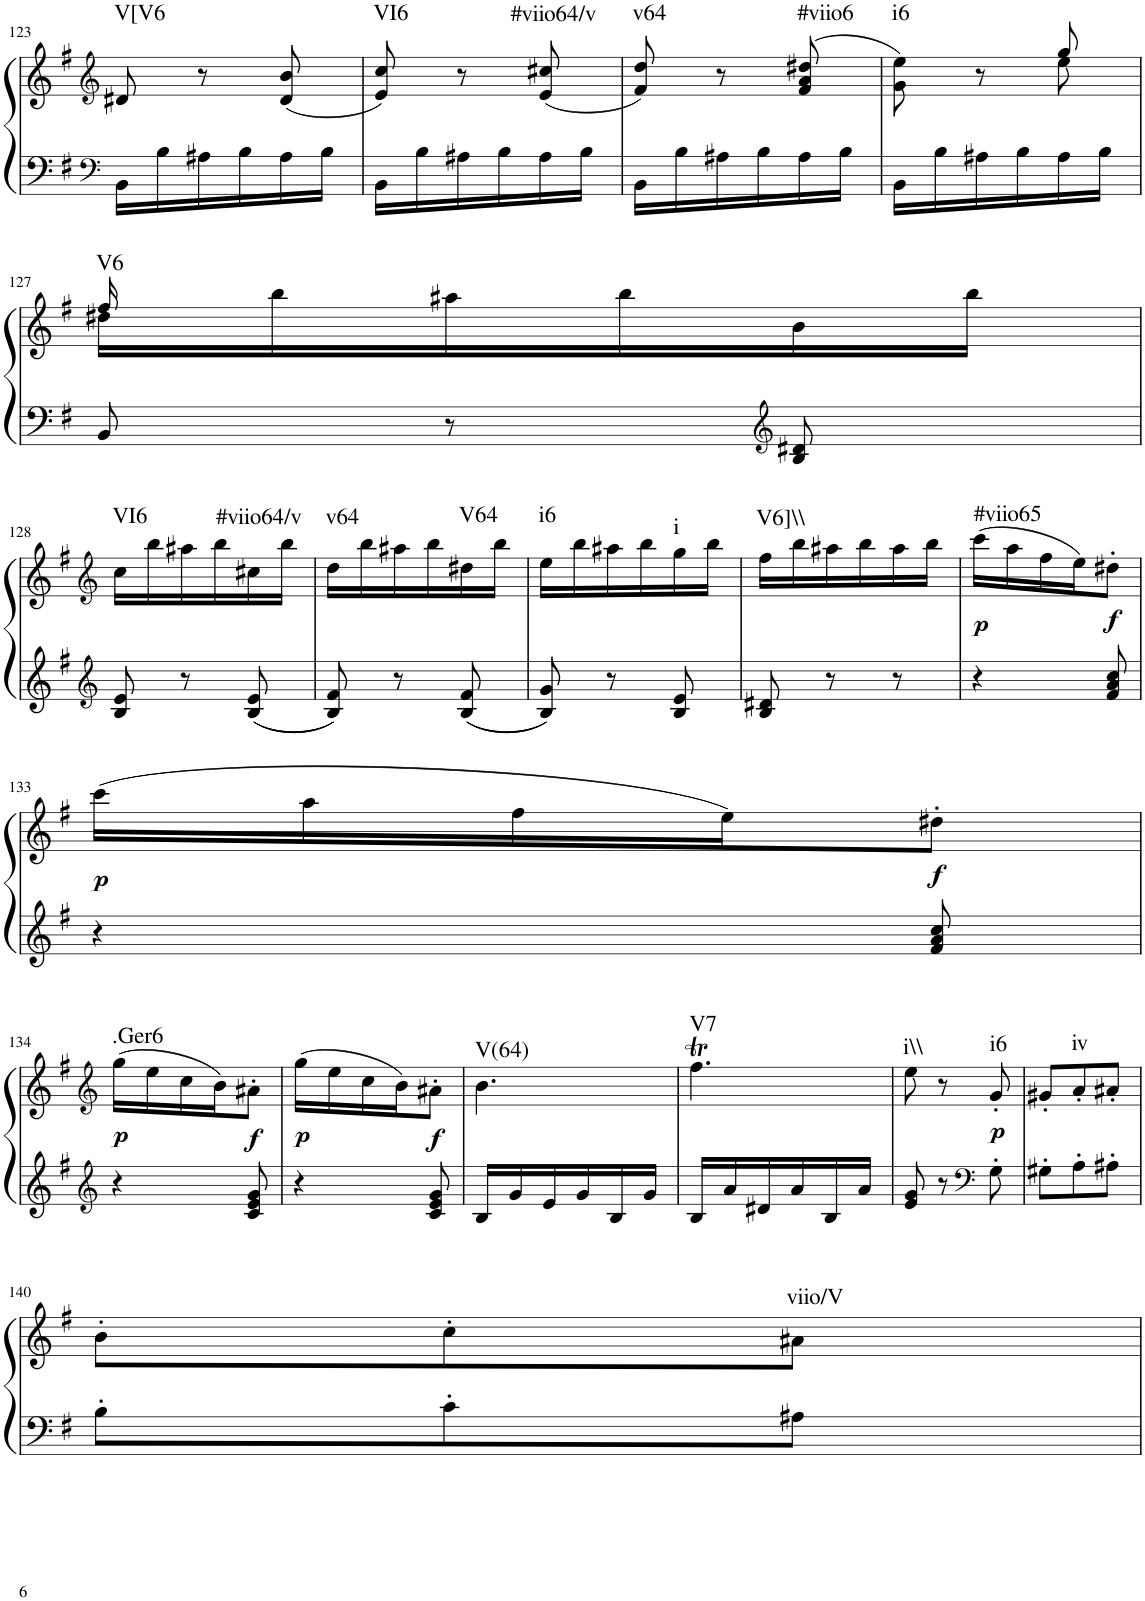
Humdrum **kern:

**kern	**kern	**dynam	**harte
*part1	*part1	*part1	*part1
*staff2	*staff1	*staff1/2	*
*I"Klavier linke Hand	*	*	*
!!LO:PB:g=z
*clefF4	*clefG2	*	*
*k[f#]	*k[f#]	*	*
*M3/8	*M3/8	*	*
=123	=123	=123	=123
!	!	!	!LO:H:kt=V[V6
16BB\LL	8d#X/	.	N
16B\	.	.	.
16A#X\	8r	.	.
16B\	.	.	.
16A#\	(8d#/ 8b/	.	.
16B\JJ	.	.	.
=124	=124	=124	=124
!	!	!	!LO:H:kt=VI6
16BB\LL	8e/ 8cc/)	.	N
16B\	.	.	.
16A#X\	8r	.	.
16B\	.	.	.
!	!	!	!LO:H:kt=#viio64/v
16A#\	(8e/ 8cc#X/	.	N
16B\JJ	.	.	.
=125	=125	=125	=125
!	!	!	!LO:H:kt=v64
16BB\LL	8f#/ 8dd/)	.	N
16B\	.	.	.
16A#X\	8r	.	.
16B\	.	.	.
!	!	!	!LO:H:kt=#viio6
16A#\	(8f#/ 8a/ 8dd#X/	.	N
16B\JJ	.	.	.
=126	=126	=126	=126
*	*^	*	*
!	!	!	!	!LO:H:kt=i6
16BB\LL	8g\ 8ee\)	4ryy	.	N
16B\	.	.	.	.
16A#X\	8r	.	.	.
16B\	.	.	.	.
16A#\	8gg/	8ee\	.	.
16B\JJ	.	.	.	.
!!LO:LB:g=z	!!
=127	=127	=127	=127	=127
!	!	!	!	!LO:H:kt=V6
8BB/	16ff#/	16dd#X\LL	.	N
.	16ryy	16bb\	.	.
8r	8ryy	16aa#X\	.	.
.	.	16bb\	.	.
*clefG2	*	*	*	*
8B/ 8d#X/	8ryy	16b\	.	.
.	.	16bb\JJ	.	.
*	*v	*v	*	*
!!LO:LB:g=z
=128	=128	=128	=128
*clefG2	*clefG2	*	*
*	*^	*	*
!	!	!	!	!LO:H:kt=VI6
*	*v	*v	*	*
8B/ 8e/	16cc\LL	.	N
.	16bb\	.	.
8r	16aa#X\	.	.
.	16bb\	.	.
8B/ 8e/	16cc#X\	.	.
!	!	!	!LO:H:kt=#viio64/v
.	16bb\JJ	.	N
=129	=129	=129	=129
!	!	!	!LO:H:kt=v64
8B/ 8f#/	16dd\LL	.	N
.	16bb\	.	.
8r	16aa#X\	.	.
.	16bb\	.	.
!	!	!	!LO:H:kt=V64
8B/ 8f#/	16dd#X\	.	N
.	16bb\JJ	.	.
=130	=130	=130	=130
!	!	!	!LO:H:kt=i6
8B/ 8g/	16ee\LL	.	N
.	16bb\	.	.
8r	16aa#X\	.	.
.	16bb\	.	.
!	!	!	!LO:H:kt=i
8B/ 8e/	16gg\	.	N
.	16bb\JJ	.	.
=131	=131	=131	=131
!	!	!	!LO:H:kt=V6]\\
8B/ 8d#X/	16ff#\LL	.	N
.	16bb\	.	.
8r	16aa#X\	.	.
.	16bb\	.	.
8r	16aa#\	.	.
.	16bb\JJ	.	.
=132	=132	=132	=132
!	!	!LO:DY:b	!LO:H:kt=#viio65
4r	(16ccc\LL	p	N
.	16aa\	.	.
.	16ff#\	.	.
.	16ee\J)	.	.
!	!	!LO:DY:b	!
8f#/ 8a/ 8cc/	8dd#X'\J	f	.
!!LO:LB:g=z
=133	=133	=133	=133
!	!	!LO:DY:b	!
4r	(16ccc\LL	p	.
.	16aa\	.	.
.	16ff#\	.	.
.	16ee\J)	.	.
!	!	!LO:DY:b	!
8f#/ 8a/ 8cc/	8dd#X'\J	f	.
!!LO:LB:g=z
=134	=134	=134	=134
*clefG2	*clefG2	*	*
!	!	!LO:DY:b	!LO:H:kt=.Ger6
4r	(16gg\LL	p	N
.	16ee\	.	.
.	16cc\	.	.
.	16b\J)	.	.
!	!	!LO:DY:b	!
8c/ 8e/ 8g/	8a#X'\J	f	.
=135	=135	=135	=135
!	!	!LO:DY:b	!
4r	(16gg\LL	p	.
.	16ee\	.	.
.	16cc\	.	.
.	16b\J)	.	.
!	!	!LO:DY:b	!
8c/ 8e/ 8g/	8a#X'\J	f	.
=136	=136	=136	=136
!	!	!	!LO:H:kt=V(64)
16B/LL	4.b\	.	N
16g/	.	.	.
16e/	.	.	.
16g/	.	.	.
16B/	.	.	.
16g/JJ	.	.	.
=137	=137	=137	=137
!	!	!	!LO:H:kt=V7
16B/LL	4.ff#t\	.	N
16a/	.	.	.
16d#X/	.	.	.
16a/	.	.	.
16B/	.	.	.
16a/JJ	.	.	.
=138	=138	=138	=138
!	!	!	!LO:H:kt=i\\
8e/ 8g/	8ee\	.	N
8r	8r	.	.
*clefF4	*	*	*
!	!	!LO:DY:b	!LO:H:kt=i6
8G'\	8g'/	p	N
=139	=139	=139	=139
8G#X'\L	8g#X'/L	.	.
!	!	!	!LO:H:kt=iv
8A'\	8a'/	.	N
8A#X'\J	8a#X'/J	.	.
!!LO:LB:g=z
=140	=140	=140	=140
8B'\L	8b'\L	.	.
8c'\	8cc'\	.	.
!	!	!	!LO:H:kt=viio/V
8A#X\J	8a#X\J	.	N
=	=	=	=
*-	*-	*-	*-
